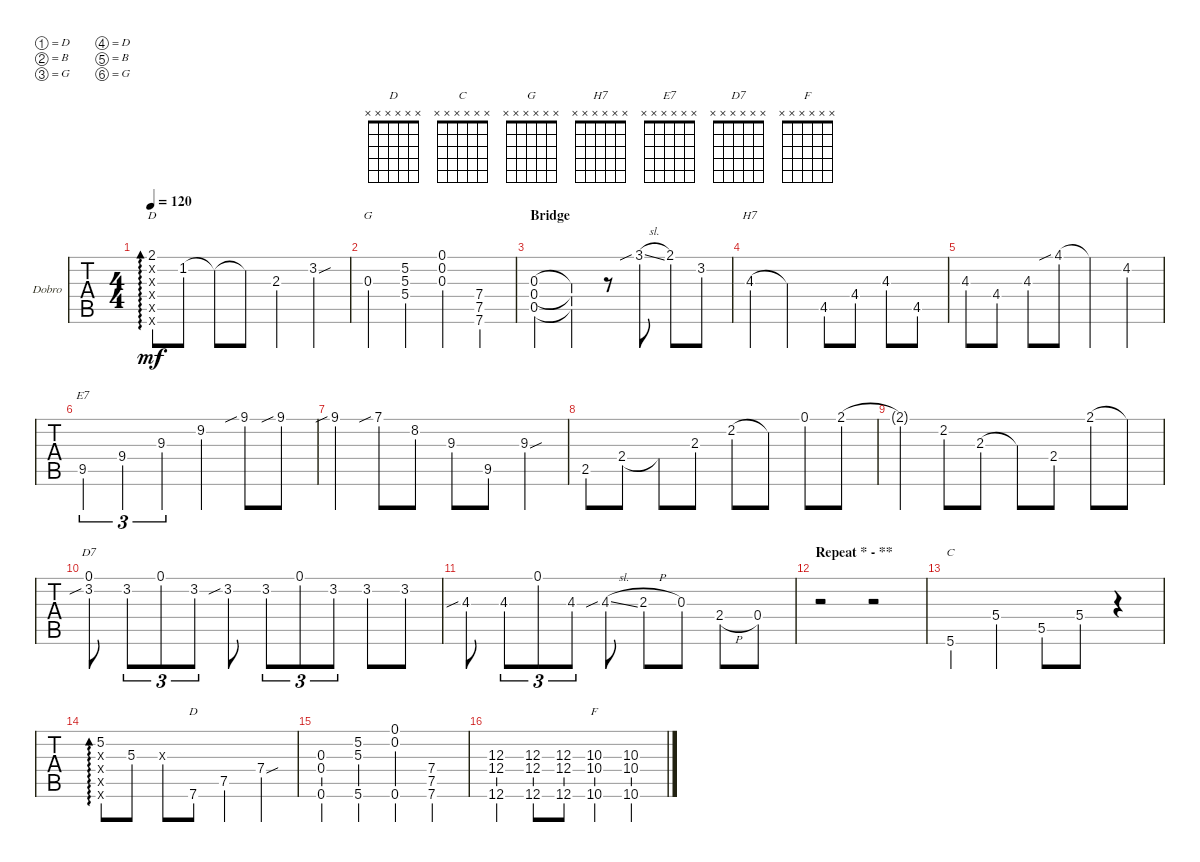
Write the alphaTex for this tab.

\defaultSystemsLayout 4
\bracketExtendMode groupsimilarinstruments
\firstSystemTrackNameOrientation horizontal
\otherSystemsTrackNameOrientation horizontal
\track ("Dobro" "Dobro") {instrument acousticguitarsteel}
\staff {tabs}
\tuning (D4 B3 G3 D3 B2 G2)
\chord ("D" x x x x x x)
\chord ("C" x x x x x x)
\chord ("G" x x x x x x)
\chord ("H7" x x x x x x)
\chord ("E7" x x x x x x)
\chord ("D7" x x x x x x)
\chord ("F" x x x x x x)
\ts (4 4)
\tempo 120
\clef g2
\ks c
(2.1 0.2{x} 0.3{x} 0.4{x} 0.5{x} 0.6{x}).8{ad 0 ch "D" dy mf} 1.2.8 1.2{t}.8 1.2{t}.8 2.3.4 3.2{sou}.4 |
0.3.4{ch "G"} (5.2 5.3 5.4).4 (0.1 0.2 0.3).4 (7.6 7.5 7.4).4 |
\section ("" "Bridge")
(0.3 0.4 0.5).4 (0.3{t} 0.4{t} 0.5{t}).4 r.8 3.1{sib sl}.8 2.1.8 3.2.8 |
4.3.4{ch "H7"} 4.3{t}.4 4.5.8 4.4.8 4.3.8 4.5.8 |
4.3.8 4.4.8 4.3.8 4.1{sib}.8 4.1{t}.4 4.2.4 |
9.5.4{tu (3 2) ch "E7"} 9.4.4{tu (3 2)} 9.3.4{tu (3 2)} 9.2.4 9.1{sib}.8 9.1{sib}.8 |
9.1{sib}.4 7.1{sib}.8 8.2.8 9.3.8 9.5.8 9.3{sou}.4 |
2.5.8 2.4.8 2.4{t}.8 2.3.8 2.2.8 2.2{t}.8 0.1.8 2.1.8 |
2.1{t}.4 2.2.8 2.3.8 2.3{t}.8 2.4.8 2.1.8 2.1{t}.8 |
(0.1 3.2{sib}).8{ch "D7"} 3.2.8{tu (3 2)} 0.1.8{tu (3 2)} 3.2.8{tu (3 2)} 3.2{sib}.8 3.2.8{tu (3 2)} 0.1.8{tu (3 2)} 3.2.8{tu (3 2)} 3.2.8 3.2.8 |
4.3{sib}.8 4.3.8{tu (3 2)} 0.1.8{tu (3 2)} 4.3.8{tu (3 2)} 4.3{sib sl}.8 2.3{h}.8 0.3.8 2.4{h}.8 0.4.8 |
\section ("" "Repeat * - **")
r.2 r.2 |
5.6.4{ch "C"} 5.4.4 5.5.8 5.4.8 r.4 |
(5.2 0.3{x} 0.4{x} 0.5{x} 0.6{x}).8{ad 0} 5.3.8 0.3{x}.8 7.6.8{ch "D"} 7.5.4 7.4{sou}.4 |
(0.3 0.4 0.6).4 (5.6 5.2 5.3).4 (0.6 0.1 0.2).4 (7.4 7.5 7.6).4 |
(12.3 12.4 12.6).4 (12.3 12.4 12.6).8 (12.3 12.4 12.6).8 (10.6 10.3 10.4).4{ch "F"} (10.6 10.3 10.4).4
